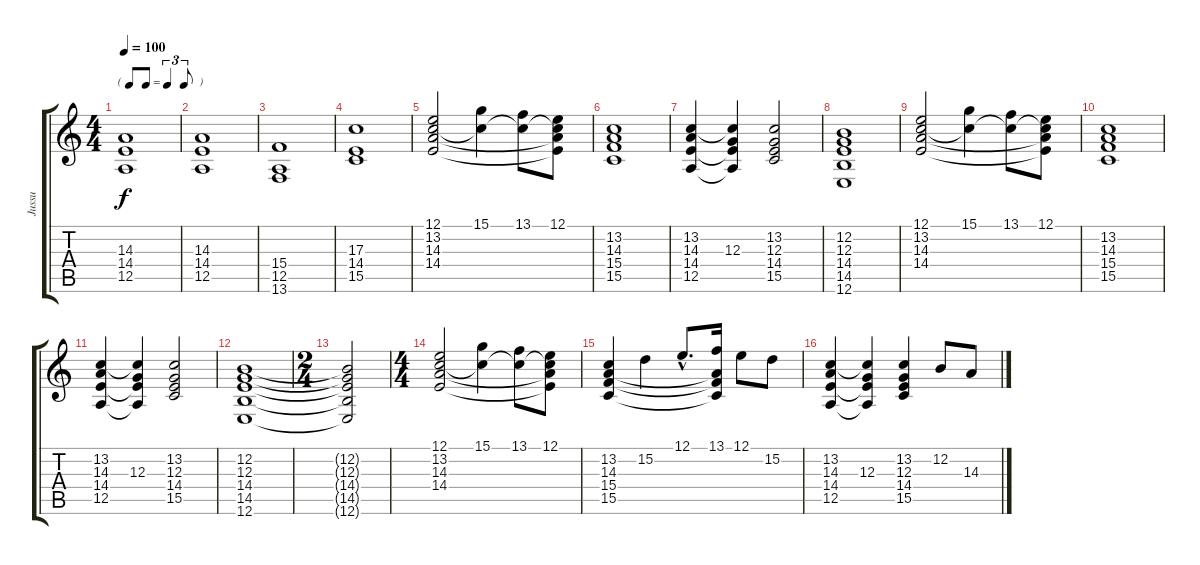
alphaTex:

\track ("Jussu" "Jussu") {instrument stringensemble2}
\staff {score tabs}
\tuning (E4 B3 G3 D3 A2 E2) {hide}
\ts (4 4)
\tf triplet8th
\tempo 100
\clef g2
\ks c
(14.3 14.4 12.5).1{dy f} |
(14.3 14.4 12.5).1 |
(15.4 12.5 13.6).1 |
(17.3 14.4 15.5).1 |
(12.1 13.2 14.3 14.4).2 (15.1 13.2{t}).4 (13.1 13.2{t}).8 (12.1 13.2{t} 14.3{t} 14.4{t}).8 |
(13.2 14.3 15.4 15.5).1 |
(13.2 14.3 14.4 12.5).4 (13.2{t} 12.3 14.4{t} 12.5{t}).4 (13.2 12.3 14.4 15.5).2 |
(12.2 12.3 14.4 14.5 12.6).1 |
(12.1 13.2 14.3 14.4).2 (15.1 13.2{t}).4 (13.1 13.2{t}).8 (12.1 13.2{t} 14.3{t} 14.4{t}).8 |
(13.2 14.3 15.4 15.5).1 |
(13.2 14.3 14.4 12.5).4 (13.2{t} 12.3 14.4{t} 12.5{t}).4 (13.2 12.3 14.4 15.5).2 |
(12.2 12.3 14.4 14.5 12.6).1 |
\ts (2 4)
(12.2{t} 12.3{t} 14.4{t} 14.5{t} 12.6{t}).2 |
\ts (4 4)
(12.1 13.2 14.3 14.4).2 (15.1 13.2{t}).4 (13.1 13.2{t}).8 (12.1 13.2{t} 14.3{t} 14.4{t}).8 |
(13.2 14.3 15.4 15.5).4 15.2.4 12.1{hac}.8{d} (13.1 14.3{t} 15.4{t} 15.5{t}).16 12.1.8 15.2.8 |
(13.2 14.3 14.4 12.5).4 (13.2{t} 12.3 14.4{t} 12.5{t}).4 (13.2 12.3 14.4 15.5).4 12.2.8 14.3.8
